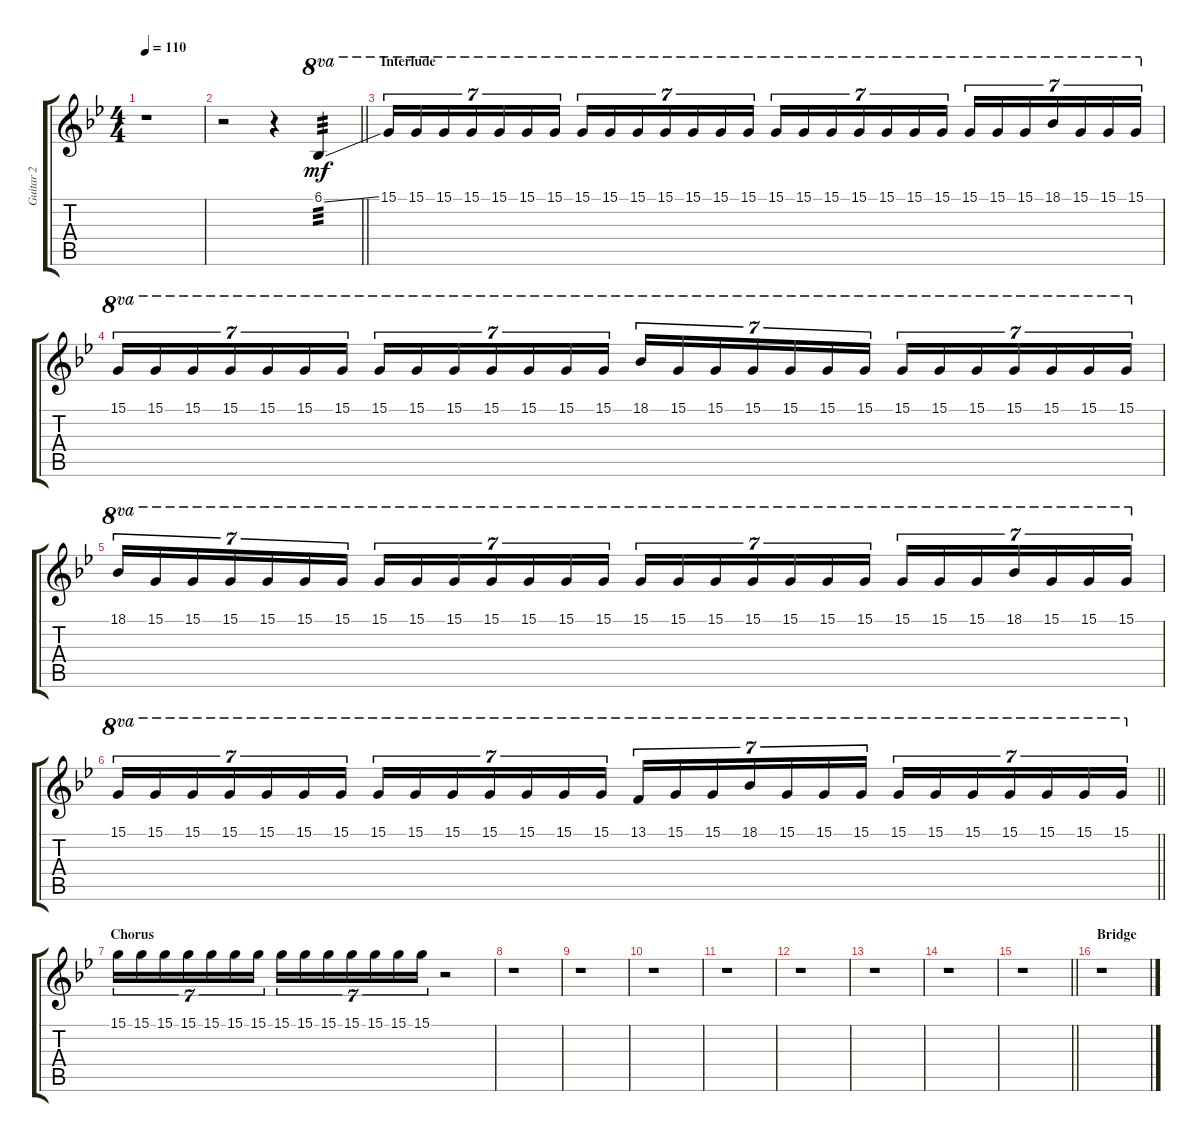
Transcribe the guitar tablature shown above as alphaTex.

\track ("Guitar 2" "Guitar 2") {instrument lead1square}
\staff {score tabs}
\tuning (E4 B3 G3 D3 A2 E2) {hide}
\ts (4 4)
\tempo 110
\clef g2
\ks gminor
r.1{dy mf} |
\barLineRight lightlight
r.2 r.4 6.1{ss}.4{ot 8va tp 3 volume 9} |
\section ("" "Interlude")
15.1.16{tu (7 4) ot 8va} 15.1.16{tu (7 4) ot 8va} 15.1.16{tu (7 4) ot 8va} 15.1.16{tu (7 4) ot 8va} 15.1.16{tu (7 4) ot 8va} 15.1.16{tu (7 4) ot 8va} 15.1.16{tu (7 4) ot 8va} 15.1.16{tu (7 4) ot 8va} 15.1.16{tu (7 4) ot 8va} 15.1.16{tu (7 4) ot 8va} 15.1.16{tu (7 4) ot 8va} 15.1.16{tu (7 4) ot 8va} 15.1.16{tu (7 4) ot 8va} 15.1.16{tu (7 4) ot 8va} 15.1.16{tu (7 4) ot 8va} 15.1.16{tu (7 4) ot 8va} 15.1.16{tu (7 4) ot 8va} 15.1.16{tu (7 4) ot 8va} 15.1.16{tu (7 4) ot 8va} 15.1.16{tu (7 4) ot 8va} 15.1.16{tu (7 4) ot 8va} 15.1.16{tu (7 4) ot 8va} 15.1.16{tu (7 4) ot 8va} 15.1.16{tu (7 4) ot 8va} 18.1.16{tu (7 4) ot 8va} 15.1.16{tu (7 4) ot 8va} 15.1.16{tu (7 4) ot 8va} 15.1.16{tu (7 4) ot 8va} |
15.1.16{tu (7 4) ot 8va} 15.1.16{tu (7 4) ot 8va} 15.1.16{tu (7 4) ot 8va} 15.1.16{tu (7 4) ot 8va} 15.1.16{tu (7 4) ot 8va} 15.1.16{tu (7 4) ot 8va} 15.1.16{tu (7 4) ot 8va} 15.1.16{tu (7 4) ot 8va} 15.1.16{tu (7 4) ot 8va} 15.1.16{tu (7 4) ot 8va} 15.1.16{tu (7 4) ot 8va} 15.1.16{tu (7 4) ot 8va} 15.1.16{tu (7 4) ot 8va} 15.1.16{tu (7 4) ot 8va} 18.1.16{tu (7 4) ot 8va} 15.1.16{tu (7 4) ot 8va} 15.1.16{tu (7 4) ot 8va} 15.1.16{tu (7 4) ot 8va} 15.1.16{tu (7 4) ot 8va} 15.1.16{tu (7 4) ot 8va} 15.1.16{tu (7 4) ot 8va} 15.1.16{tu (7 4) ot 8va} 15.1.16{tu (7 4) ot 8va} 15.1.16{tu (7 4) ot 8va} 15.1.16{tu (7 4) ot 8va} 15.1.16{tu (7 4) ot 8va} 15.1.16{tu (7 4) ot 8va} 15.1.16{tu (7 4) ot 8va} |
18.1.16{tu (7 4) ot 8va} 15.1.16{tu (7 4) ot 8va} 15.1.16{tu (7 4) ot 8va} 15.1.16{tu (7 4) ot 8va} 15.1.16{tu (7 4) ot 8va} 15.1.16{tu (7 4) ot 8va} 15.1.16{tu (7 4) ot 8va} 15.1.16{tu (7 4) ot 8va} 15.1.16{tu (7 4) ot 8va} 15.1.16{tu (7 4) ot 8va} 15.1.16{tu (7 4) ot 8va} 15.1.16{tu (7 4) ot 8va} 15.1.16{tu (7 4) ot 8va} 15.1.16{tu (7 4) ot 8va} 15.1.16{tu (7 4) ot 8va} 15.1.16{tu (7 4) ot 8va} 15.1.16{tu (7 4) ot 8va} 15.1.16{tu (7 4) ot 8va} 15.1.16{tu (7 4) ot 8va} 15.1.16{tu (7 4) ot 8va} 15.1.16{tu (7 4) ot 8va} 15.1.16{tu (7 4) ot 8va} 15.1.16{tu (7 4) ot 8va} 15.1.16{tu (7 4) ot 8va} 18.1.16{tu (7 4) ot 8va} 15.1.16{tu (7 4) ot 8va} 15.1.16{tu (7 4) ot 8va} 15.1.16{tu (7 4) ot 8va} |
\barLineRight lightlight
15.1.16{tu (7 4) ot 8va} 15.1.16{tu (7 4) ot 8va} 15.1.16{tu (7 4) ot 8va} 15.1.16{tu (7 4) ot 8va} 15.1.16{tu (7 4) ot 8va} 15.1.16{tu (7 4) ot 8va} 15.1.16{tu (7 4) ot 8va} 15.1.16{tu (7 4) ot 8va} 15.1.16{tu (7 4) ot 8va} 15.1.16{tu (7 4) ot 8va} 15.1.16{tu (7 4) ot 8va} 15.1.16{tu (7 4) ot 8va} 15.1.16{tu (7 4) ot 8va} 15.1.16{tu (7 4) ot 8va} 13.1.16{tu (7 4) ot 8va} 15.1.16{tu (7 4) ot 8va} 15.1.16{tu (7 4) ot 8va} 18.1.16{tu (7 4) ot 8va} 15.1.16{tu (7 4) ot 8va} 15.1.16{tu (7 4) ot 8va} 15.1.16{tu (7 4) ot 8va} 15.1.16{tu (7 4) ot 8va} 15.1.16{tu (7 4) ot 8va} 15.1.16{tu (7 4) ot 8va} 15.1.16{tu (7 4) ot 8va} 15.1.16{tu (7 4) ot 8va} 15.1.16{tu (7 4) ot 8va} 15.1.16{tu (7 4) ot 8va} |
\section ("" "Chorus")
15.1.16{tu (7 4) volume 0} 15.1.16{tu (7 4)} 15.1.16{tu (7 4)} 15.1.16{tu (7 4)} 15.1.16{tu (7 4)} 15.1.16{tu (7 4)} 15.1.16{tu (7 4)} 15.1.16{tu (7 4)} 15.1.16{tu (7 4)} 15.1.16{tu (7 4)} 15.1.16{tu (7 4)} 15.1.16{tu (7 4)} 15.1.16{tu (7 4)} 15.1.16{tu (7 4)} r.2{volume 13} |
r.1 |
r.1 |
r.1 |
r.1 |
r.1 |
r.1 |
r.1 |
\barLineRight lightlight
r.1 |
\section ("" "Bridge")
r.1
